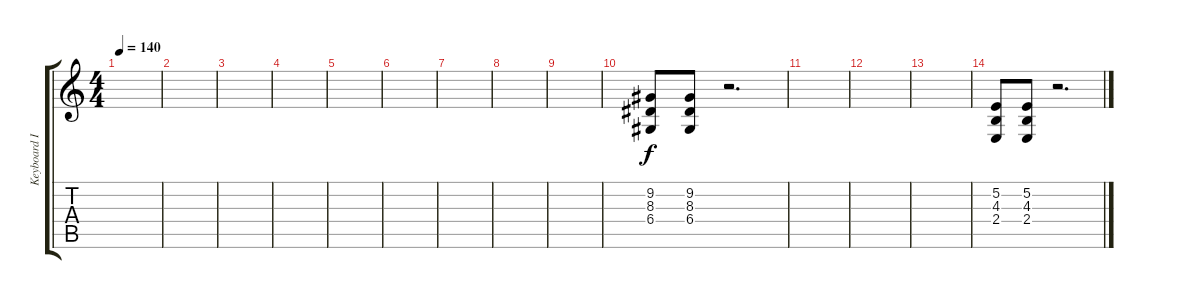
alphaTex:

\track ("Keyboard III" "Keyboard I") {instrument orchestrahit}
\staff {score tabs}
\tuning (E4 B3 G3 D3 A2 E2) {hide}
\ts (4 4)
\tempo 140
\clef g2
\ks c
|
|
|
|
|
|
|
|
|
(9.2 8.3 6.4).8{volume 14 instrument orchestrahit} (9.2 8.3 6.4).8 r.2{d} |
|
|
|
(5.2 4.3 2.4).8{volume 14 instrument orchestrahit} (5.2 4.3 2.4).8 r.2{d}
